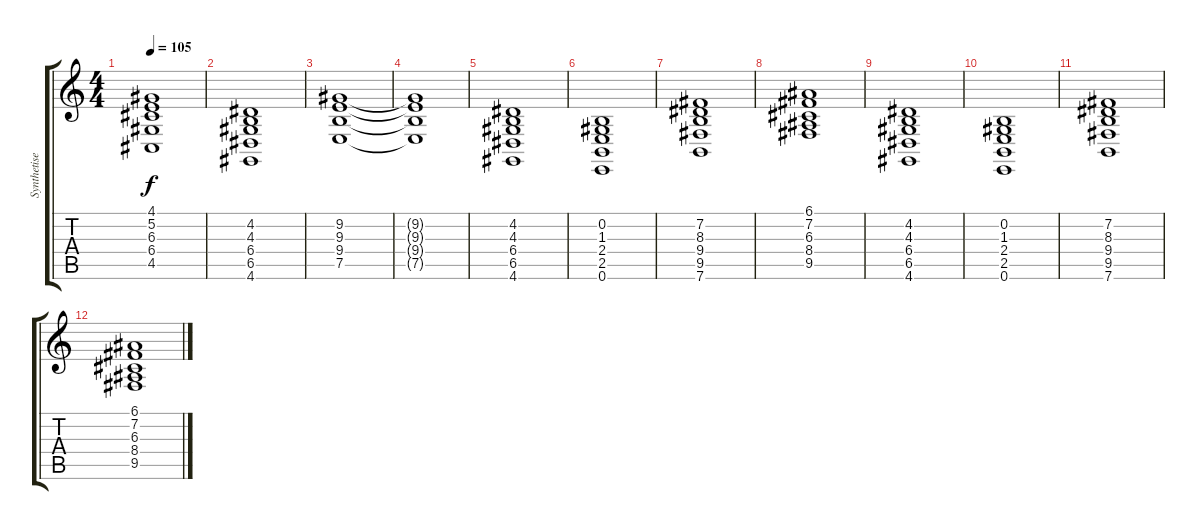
\track ("Synthetiser" "Synthetise") {instrument pad2warm}
\staff {score tabs}
\tuning (E4 B3 G3 D3 A2 E2) {hide}
\ts (4 4)
\tempo 105
\clef g2
\ks c
(4.1 5.2 6.3 6.4 4.5).1{dy f} |
(4.2 4.3 6.4 6.5 4.6).1 |
(9.2 9.3 9.4 7.5).1 |
(9.2{t} 9.3{t} 9.4{t} 7.5{t}).1 |
(4.2 4.3 6.4 6.5 4.6).1 |
(0.2 1.3 2.4 2.5 0.6).1 |
(7.2 8.3 9.4 9.5 7.6).1 |
(6.1 7.2 6.3 8.4 9.5).1 |
(4.2 4.3 6.4 6.5 4.6).1 |
(0.2 1.3 2.4 2.5 0.6).1 |
(7.2 8.3 9.4 9.5 7.6).1 |
(6.1 7.2 6.3 8.4 9.5).1
